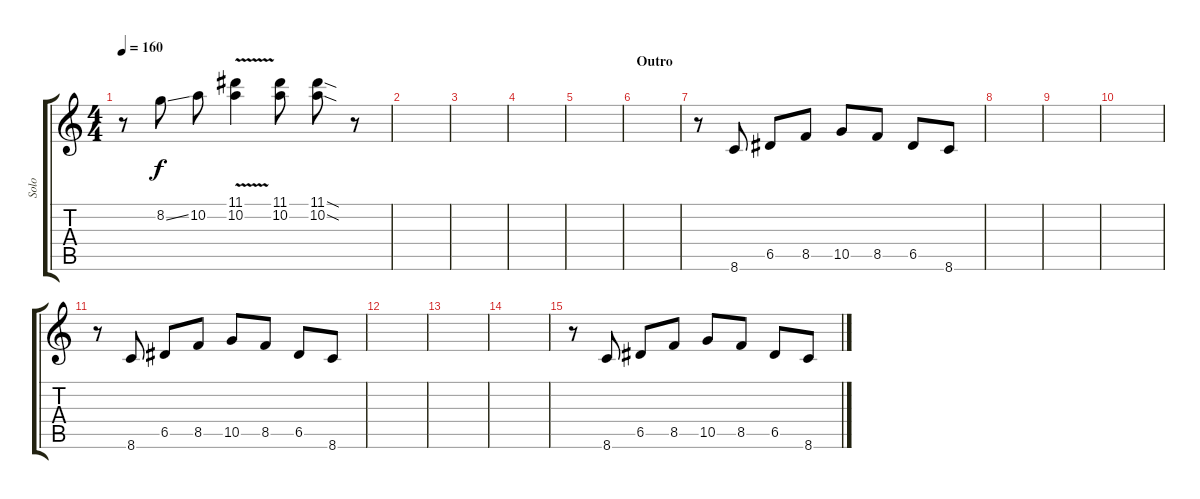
\track ("Solo" "Solo") {instrument distortionguitar}
\staff {score tabs}
\tuning (E4 B3 G3 D3 A2 E2) {hide}
\ts (4 4)
\tempo 160
\clef g2
\ks c
r.8{dy f} 8.2{ss}.8 10.2.8 (11.1{v} 10.2{v}).4 (11.1 10.2).8 (11.1{sod} 10.2{sod}).8 r.8 |
|
|
|
|
\section ("" "Outro")
|
r.8 8.6.8 6.5.8 8.5.8 10.5.8 8.5.8 6.5.8 8.6.8 |
|
|
|
r.8 8.6.8 6.5.8 8.5.8 10.5.8 8.5.8 6.5.8 8.6.8 |
|
|
|
r.8 8.6.8 6.5.8 8.5.8 10.5.8 8.5.8 6.5.8 8.6.8
